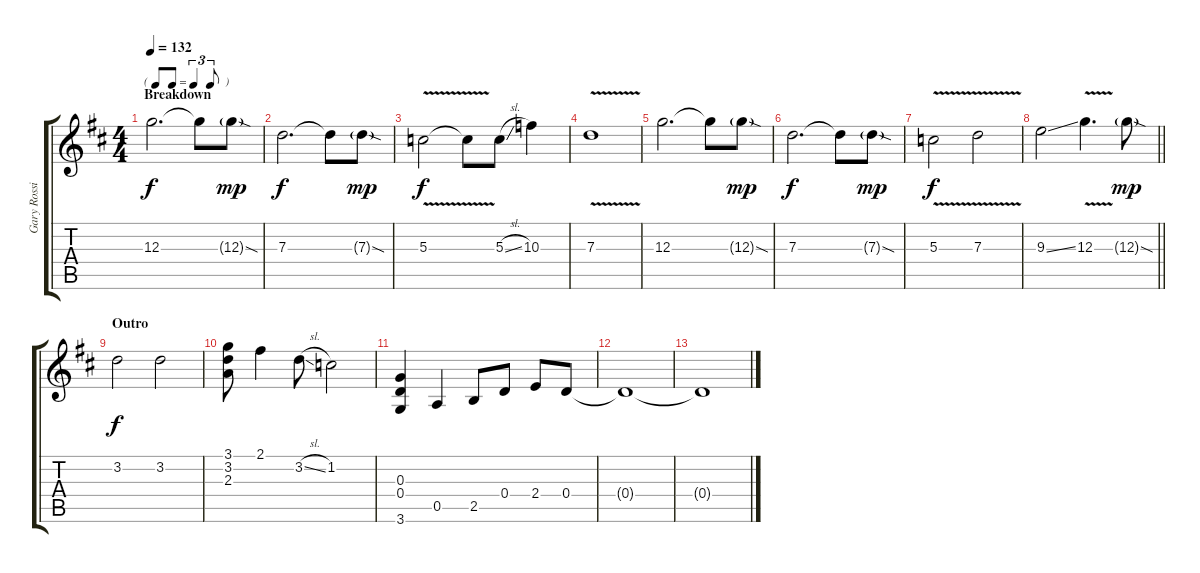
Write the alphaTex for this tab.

\track ("Gary Rossington - Lead Guitar" "Gary Rossi") {instrument overdrivenguitar}
\staff {score tabs}
\tuning (E4 B3 G3 D3 A2 E2) {hide}
\ts (4 4)
\tf triplet8th
\section ("" "Breakdown")
\tempo 132
\clef g2
\ks d
12.3.2{d dy f} 12.3{t}.8 12.3{sod g}.8{dy mp} |
7.3.2{d dy f} 7.3{t}.8 7.3{sod g}.8{dy mp} |
5.3{v}.2{dy f} 5.3{t}.8 5.3{sl}.8 10.3.4 |
7.3{v}.1 |
12.3.2{d} 12.3{t}.8 12.3{sod g}.8{dy mp} |
7.3.2{d dy f} 7.3{t}.8 7.3{sod g}.8{dy mp} |
5.3{v}.2{dy f} 7.3{v}.2 |
\barLineRight lightlight
9.3{ss}.2 12.3{v}.4{d} 12.3{sod g}.8{dy mp} |
\section ("" "Outro")
3.2.2{dy f} 3.2.2 |
(3.1 3.2 2.3).8 2.1.4 3.2{sl}.8 1.2.2 |
(0.3 0.4 3.6).4 0.5.4 2.5.8 0.4.8 2.4.8 0.4.8 |
0.4{t}.1 |
0.4{t}.1
